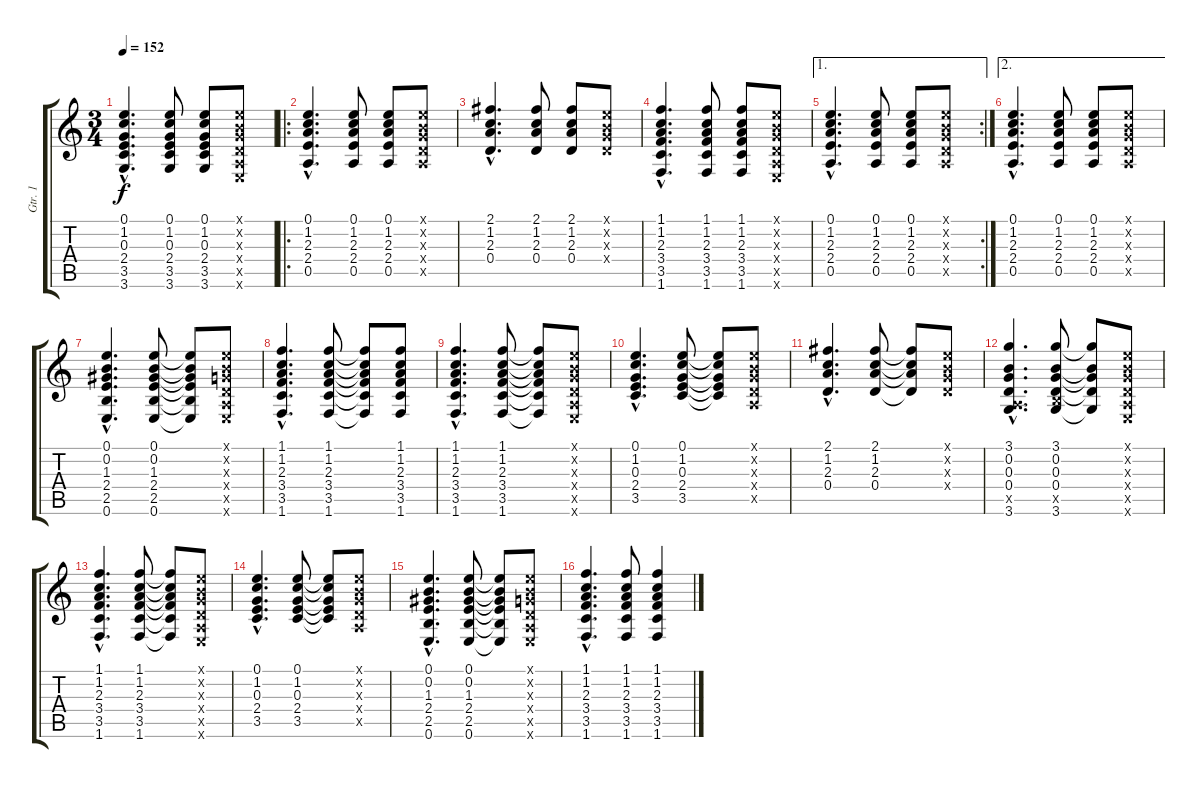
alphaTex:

\track ("Gtr. 1" "Gtr. 1") {instrument acousticguitarsteel}
\staff {score tabs}
\tuning (E4 B3 G3 D3 A2 E2) {hide}
\ts (3 4)
\tempo 152
\clef g2
\ks c
(0.1{hac} 1.2{hac} 0.3{hac} 2.4{hac} 3.5{hac} 3.6{hac}).4{d dy f} (0.1 1.2 0.3 2.4 3.5 3.6).8 (0.1 1.2 0.3 2.4 3.5 3.6).8 (0.1{x} 0.2{x} 0.3{x} 0.4{x} 0.5{x} 0.6{x}).8 |
\ro
(0.1{hac} 1.2{hac} 2.3{hac} 2.4{hac} 0.5{hac}).4{d} (0.1 1.2 2.3 2.4 0.5).8 (0.1 1.2 2.3 2.4 0.5).8 (0.1{x} 0.2{x} 0.3{x} 0.4{x} 0.5{x}).8 |
(2.1{hac} 1.2{hac} 2.3{hac} 0.4{hac}).4{d} (2.1 1.2 2.3 0.4).8 (2.1 1.2 2.3 0.4).8 (0.1{x} 0.2{x} 0.3{x} 0.4{x}).8 |
(1.1{hac} 1.2{hac} 2.3{hac} 3.4{hac} 3.5{hac} 1.6{hac}).4{d} (1.1 1.2 2.3 3.4 3.5 1.6).8 (1.1 1.2 2.3 3.4 3.5 1.6).8 (0.1{x} 0.2{x} 0.3{x} 0.4{x} 0.5{x} 0.6{x}).8 |
\ae 1
\rc 2
(0.1{hac} 1.2{hac} 2.3{hac} 2.4{hac} 0.5{hac}).4{d} (0.1 1.2 2.3 2.4 0.5).8 (0.1 1.2 2.3 2.4 0.5).8 (0.1{x} 0.2{x} 0.3{x} 0.4{x} 0.5{x}).8 |
\ae 2
(0.1{hac} 1.2{hac} 2.3{hac} 2.4{hac} 0.5{hac}).4{d} (0.1 1.2 2.3 2.4 0.5).8 (0.1 1.2 2.3 2.4 0.5).8 (0.1{x} 0.2{x} 0.3{x} 0.4{x} 0.5{x}).8 |
(0.1{hac} 0.2{hac} 1.3{hac} 2.4{hac} 2.5{hac} 0.6{hac}).4{d} (0.1 0.2 1.3 2.4 2.5 0.6).8 (0.1{t} 0.2{t} 1.3{t} 2.4{t} 2.5{t} 0.6{t}).8 (0.1{x} 0.2{x} 0.3{x} 0.4{x} 0.5{x} 0.6{x}).8 |
(1.1{hac} 1.2{hac} 2.3{hac} 3.4{hac} 3.5{hac} 1.6{hac}).4{d} (1.1 1.2 2.3 3.4 3.5 1.6).8 (1.1{t} 1.2{t} 2.3{t} 3.4{t} 3.5{t} 1.6{t}).8 (1.1 1.2 2.3 3.4 3.5 1.6).8 |
(1.1{hac} 1.2{hac} 2.3{hac} 3.4{hac} 3.5{hac} 1.6{hac}).4{d} (1.1 1.2 2.3 3.4 3.5 1.6).8 (1.1{t} 1.2{t} 2.3{t} 3.4{t} 3.5{t} 1.6{t}).8 (0.1{x} 0.2{x} 0.3{x} 0.4{x} 0.5{x} 0.6{x}).8 |
(0.1{hac} 1.2{hac} 0.3{hac} 2.4{hac} 3.5{hac}).4{d} (0.1 1.2 0.3 2.4 3.5).8 (0.1{t} 1.2{t} 0.3{t} 2.4{t} 3.5{t}).8 (0.1{x} 0.2{x} 0.3{x} 0.4{x} 0.5{x}).8 |
(2.1{hac} 1.2{hac} 2.3{hac} 0.4{hac}).4{d} (2.1 1.2 2.3 0.4).8 (2.1{t} 1.2{t} 2.3{t} 0.4{t}).8 (0.1{x} 0.2{x} 0.3{x} 0.4{x}).8 |
(3.1{hac} 0.2{hac} 0.3{hac} 0.4{hac} 0.5{hac x} 3.6{hac}).4{d} (3.1 0.2 0.3 0.4 2.5{x} 3.6).8 (3.1{t} 0.2{t} 0.3{t} 0.4{t} 3.6{t}).8 (0.1{x} 0.2{x} 0.3{x} 0.4{x} 0.5{x} 0.6{x}).8 |
(1.1{hac} 1.2{hac} 2.3{hac} 3.4{hac} 3.5{hac} 1.6{hac}).4{d} (1.1 1.2 2.3 3.4 3.5 1.6).8 (1.1{t} 1.2{t} 2.3{t} 3.4{t} 3.5{t} 1.6{t}).8 (0.1{x} 0.2{x} 0.3{x} 0.4{x} 0.5{x} 0.6{x}).8 |
(0.1{hac} 1.2{hac} 0.3{hac} 2.4{hac} 3.5{hac}).4{d} (0.1 1.2 0.3 2.4 3.5).8 (0.1{t} 1.2{t} 0.3{t} 2.4{t} 3.5{t}).8 (0.1{x} 0.2{x} 0.3{x} 0.4{x} 0.5{x}).8 |
(0.1{hac} 0.2{hac} 1.3{hac} 2.4{hac} 2.5{hac} 0.6{hac}).4{d} (0.1 0.2 1.3 2.4 2.5 0.6).8 (0.1{t} 0.2{t} 1.3{t} 2.4{t} 2.5{t} 0.6{t}).8 (0.1{x} 0.2{x} 0.3{x} 0.4{x} 0.5{x} 0.6{x}).8 |
(1.1{hac} 1.2{hac} 2.3{hac} 3.4{hac} 3.5{hac} 1.6{hac}).4{d} (1.1 1.2 2.3 3.4 3.5 1.6).8 (1.1 1.2 2.3 3.4 3.5 1.6).4
